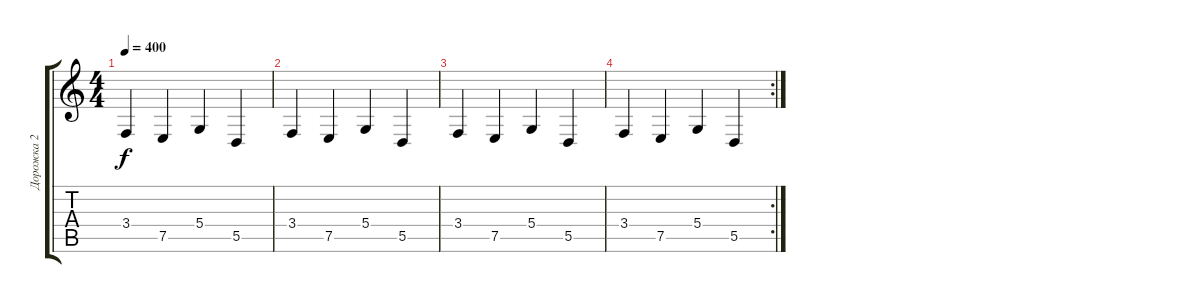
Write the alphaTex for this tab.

\track ("Дорожка 2" "Дорожка 2") {instrument lead2sawtooth}
\staff {score tabs}
\tuning (E4 B3 G3 D3 A2 E2) {hide}
\ts (4 4)
\tempo 400
\clef g2
\ks c
3.4.4{dy f} 7.5.4 5.4.4 5.5.4 |
3.4.4 7.5.4 5.4.4 5.5.4 |
3.4.4 7.5.4 5.4.4 5.5.4 |
\rc 2
3.4.4 7.5.4 5.4.4 5.5.4
